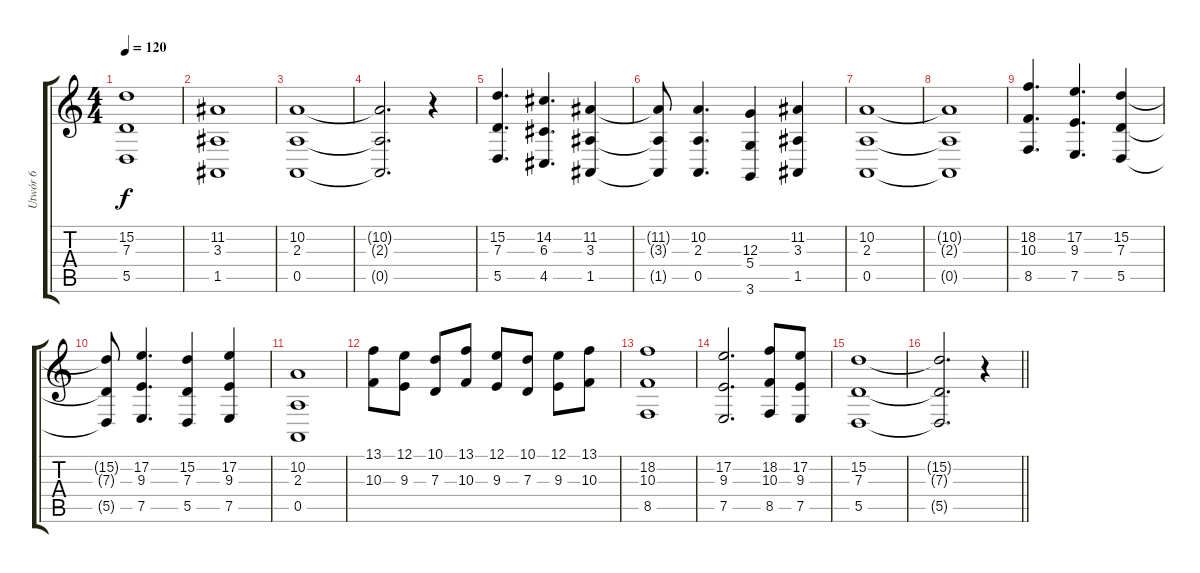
\track ("Utwór 6" "Utwór 6") {instrument pad4choir}
\staff {score tabs}
\tuning (E4 B3 G3 D3 A2 E2) {hide}
\ts (4 4)
\tempo 120
\clef g2
\ks c
(15.2 7.3 5.5).1{dy f} |
(11.2 3.3 1.5).1 |
(10.2 2.3 0.5).1 |
(10.2{t} 2.3{t} 0.5{t}).2{d} r.4 |
(15.2 7.3 5.5).4{d} (14.2 6.3 4.5).4{d} (11.2 3.3 1.5).4 |
(11.2{t} 3.3{t} 1.5{t}).8 (10.2 2.3 0.5).4{d} (12.3 5.4 3.6).4 (11.2 3.3 1.5).4 |
(10.2 2.3 0.5).1 |
(10.2{t} 2.3{t} 0.5{t}).1 |
(18.2 10.3 8.5).4{d} (17.2 9.3 7.5).4{d} (15.2 7.3 5.5).4 |
(15.2{t} 7.3{t} 5.5{t}).8 (17.2 9.3 7.5).4{d} (15.2 7.3 5.5).4 (17.2 9.3 7.5).4 |
(10.2 2.3 0.5).1 |
(13.1 10.3).8 (12.1 9.3).8 (10.1 7.3).8 (13.1 10.3).8 (12.1 9.3).8 (10.1 7.3).8 (12.1 9.3).8 (13.1 10.3).8 |
(18.2 10.3 8.5).1 |
(17.2 9.3 7.5).2{d} (18.2 10.3 8.5).8 (17.2 9.3 7.5).8 |
(15.2 7.3 5.5).1 |
\barLineRight lightlight
(15.2{t} 7.3{t} 5.5{t}).2{d} r.4
